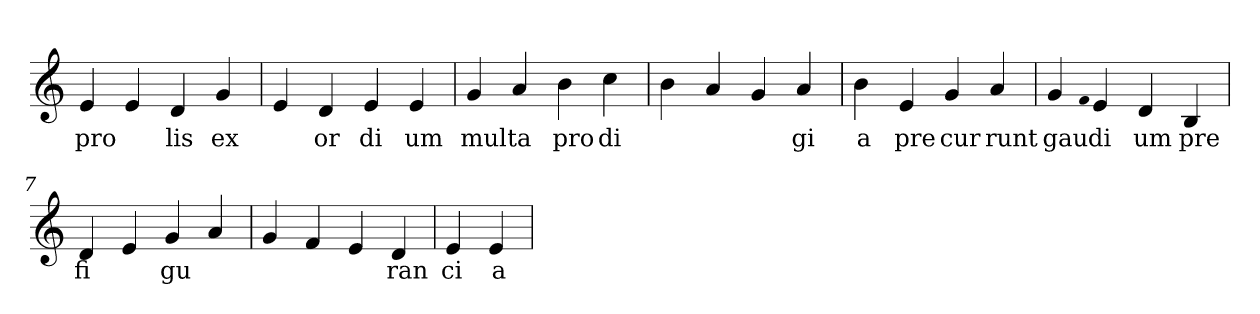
**kern	**text
*part1	*part1
*staff1	*staff1
*clefG2	*
=1	=1
4e	pro
4e	.
4d	lis
4g	ex
=2	=2
4e	.
4d	or
4e	di
4e	um
=3	=3
4g	mul
4a	ta
4b	pro
4cc	di
=4	=4
4b	.
4a	.
4g	.
4a	gi
=5	=5
4b	a
4e	pre
4g	cur
4a	runt
=6	=6
4g	gau
qqf	.
4e	di
4d	um
4B	pre
=7	=7
4d	fi
4e	.
4g	gu
4a	.
=8	=8
4g	.
4f	.
4e	.
4d	ran
=9	=9
4e	ci
4e	a
=	=
*-	*-
